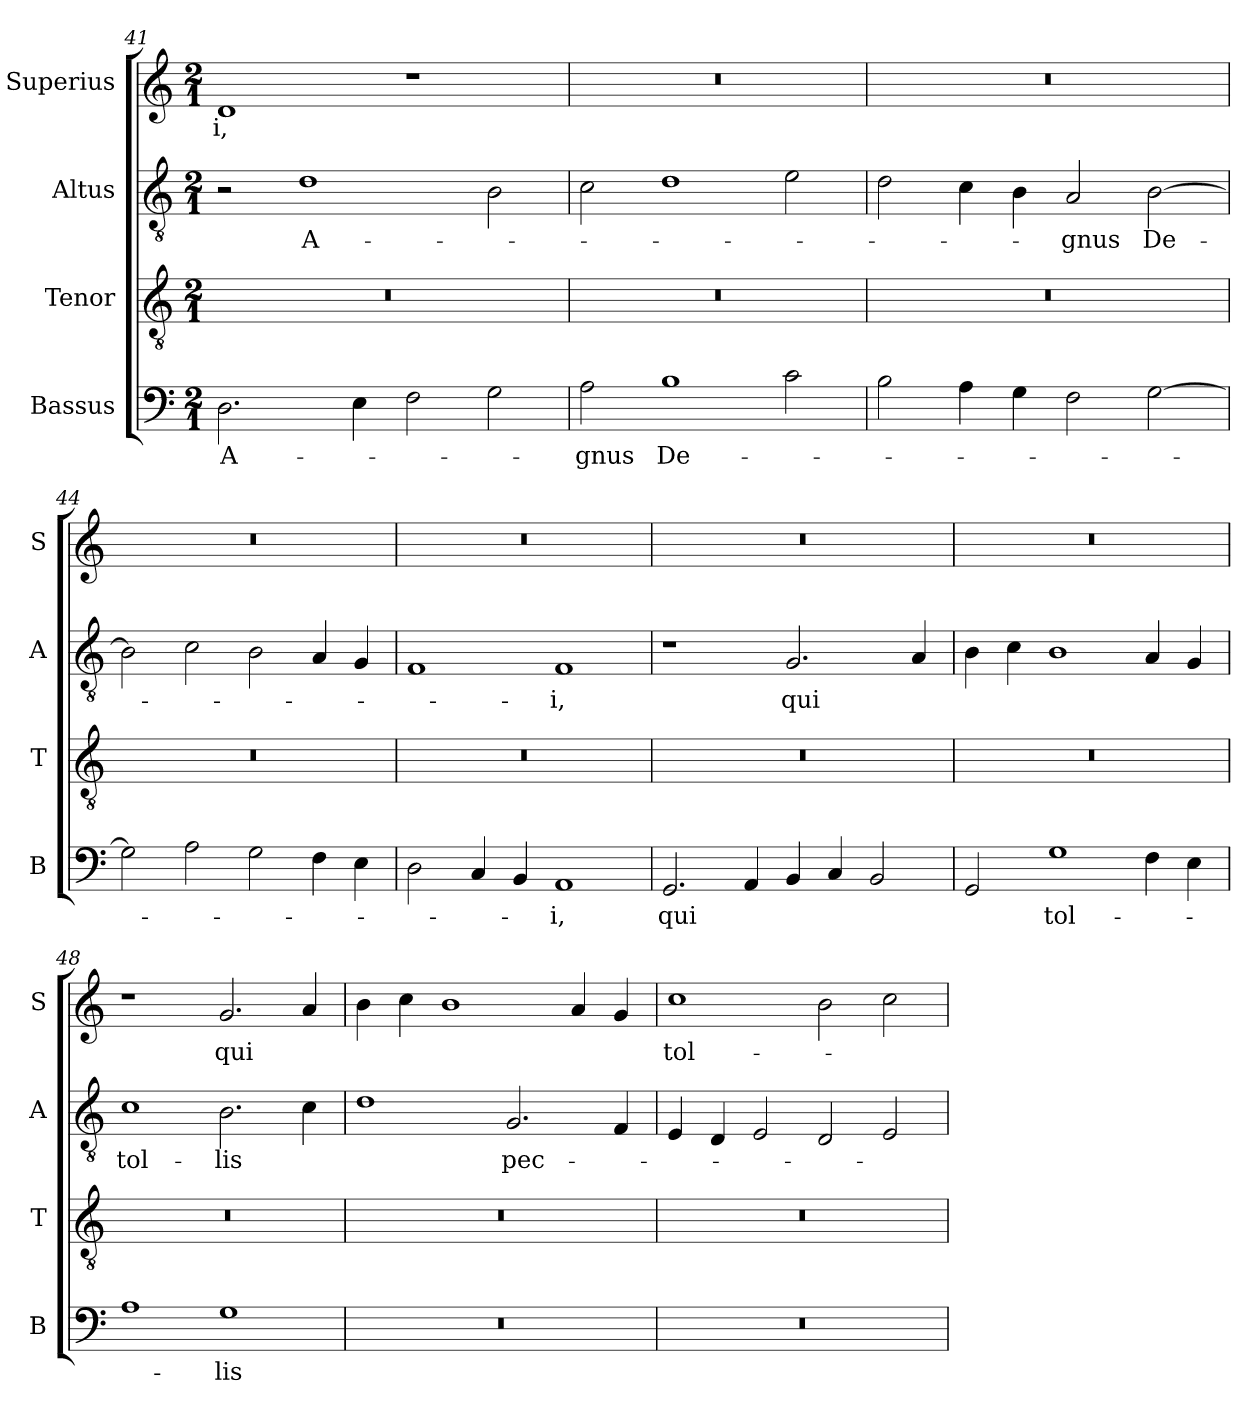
**kern	**text	**kern	**kern	**text	**kern	**text
*part4	*part4	*part3	*part2	*part2	*part1	*part1
*staff4	*staff4	*staff3	*staff2	*staff2	*staff1	*staff1
*I"Bassus	*	*I"Tenor	*I"Altus	*	*I"Superius	*
*I'B	*	*I'T	*I'A	*	*I'S	*
*clefF4	*	*clefGv2	*clefGv2	*	*clefG2	*
*k[]	*	*k[]	*k[]	*	*k[]	*
*M2/1	*	*M2/1	*M2/1	*	*M2/1	*
=41	=41	=41	=41	=41	=41	=41
!	!LO:LY:i	!	!	!	!	!LO:LY:i
2.D	A-	0r	2r	.	1d	-i,
.	.	.	1d	A-	.	.
4E	.	.	.	.	.	.
2F	.	.	.	.	1r	.
2G	.	.	2B	.	.	.
=42	=42	=42	=42	=42	=42	=42
!	!LO:LY:i	!	!	!	!	!
2A	-gnus	0r	2c	.	0r	.
!	!LO:LY:i	!	!	!	!	!
1B	De-	.	1d	.	.	.
2c	.	.	2e	.	.	.
=43	=43	=43	=43	=43	=43	=43
2B	.	0r	2d	.	0r	.
4A	.	.	4c	.	.	.
4G	.	.	4B	.	.	.
2F	.	.	2A	-gnus	.	.
[2G	.	.	[2B	De-	.	.
=44	=44	=44	=44	=44	=44	=44
2G]	.	0r	2B]	.	0r	.
2A	.	.	2c	.	.	.
2G	.	.	2B	.	.	.
4F	.	.	4A	.	.	.
4E	.	.	4G	.	.	.
=45	=45	=45	=45	=45	=45	=45
2D	.	0r	1F	.	0r	.
4C	.	.	.	.	.	.
4BB	.	.	.	.	.	.
!	!LO:LY:i	!	!	!	!	!
1AA	-i,	.	1F	-i,	.	.
=46	=46	=46	=46	=46	=46	=46
!	!LO:LY:i	!	!	!	!	!
2.GG	qui	0r	1r	.	0r	.
4AA	.	.	.	.	.	.
!	!	!	!	!LO:LY:i	!	!
4BB	.	.	2.G	qui	.	.
4C	.	.	.	.	.	.
2BB	.	.	.	.	.	.
.	.	.	4A	.	.	.
=47	=47	=47	=47	=47	=47	=47
2GG	.	0r	4B	.	0r	.
.	.	.	4c	.	.	.
!	!LO:LY:i	!	!	!	!	!
1G	tol-	.	1B	.	.	.
4F	.	.	4A	.	.	.
4E	.	.	4G	.	.	.
=48	=48	=48	=48	=48	=48	=48
!	!	!	!	!LO:LY:i	!	!
1A	.	0r	1c	tol-	1r	.
!	!LO:LY:i	!	!	!LO:LY:i	!	!LO:LY:i
1G	-lis	.	2.B	-lis	2.g	qui
.	.	.	4c	.	4a	.
=49	=49	=49	=49	=49	=49	=49
0r	.	0r	1d	.	4b	.
.	.	.	.	.	4cc	.
.	.	.	.	.	1b	.
!	!	!	!	!LO:LY:i	!	!
.	.	.	2.G	pec-	.	.
.	.	.	.	.	4a	.
.	.	.	4F	.	4g	.
=50	=50	=50	=50	=50	=50	=50
!	!	!	!	!	!	!LO:LY:i
0r	.	0r	4E	.	1cc	tol-
.	.	.	4D	.	.	.
.	.	.	2E	.	.	.
.	.	.	2D	.	2b	.
.	.	.	2E	.	2cc	.
=	=	=	=	=	=	=
*-	*-	*-	*-	*-	*-	*-
